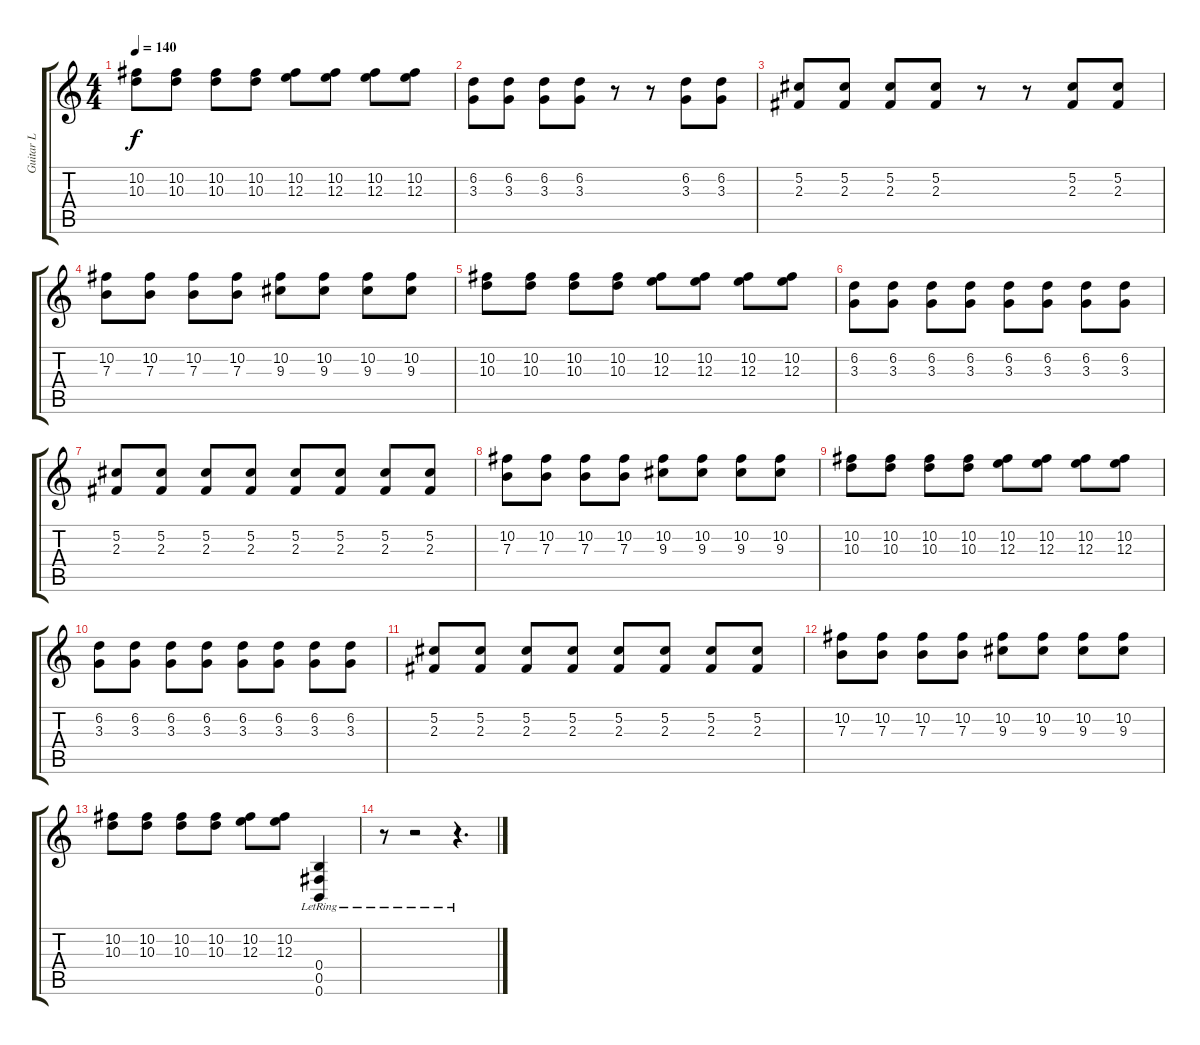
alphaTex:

\track ("Guitar L" "Guitar L") {instrument overdrivenguitar}
\staff {score tabs}
\tuning (Db4 Ab3 E3 B2 Gb2 B1) {hide}
\ts (4 4)
\tempo 140
\clef g2
\ks c
(10.2 10.3).8{dy f} (10.2 10.3).8 (10.2 10.3).8 (10.2 10.3).8 (10.2 12.3).8 (10.2 12.3).8 (10.2 12.3).8 (10.2 12.3).8 |
(6.2 3.3).8 (6.2 3.3).8 (6.2 3.3).8 (6.2 3.3).8 r.8 r.8 (6.2 3.3).8 (6.2 3.3).8 |
(5.2 2.3).8 (5.2 2.3).8 (5.2 2.3).8 (5.2 2.3).8 r.8 r.8 (5.2 2.3).8 (5.2 2.3).8 |
(10.2 7.3).8 (10.2 7.3).8 (10.2 7.3).8 (10.2 7.3).8 (10.2 9.3).8 (10.2 9.3).8 (10.2 9.3).8 (10.2 9.3).8 |
(10.2 10.3).8 (10.2 10.3).8 (10.2 10.3).8 (10.2 10.3).8 (10.2 12.3).8 (10.2 12.3).8 (10.2 12.3).8 (10.2 12.3).8 |
(6.2 3.3).8 (6.2 3.3).8 (6.2 3.3).8 (6.2 3.3).8 (6.2 3.3).8 (6.2 3.3).8 (6.2 3.3).8 (6.2 3.3).8 |
(5.2 2.3).8 (5.2 2.3).8 (5.2 2.3).8 (5.2 2.3).8 (5.2 2.3).8 (5.2 2.3).8 (5.2 2.3).8 (5.2 2.3).8 |
(10.2 7.3).8 (10.2 7.3).8 (10.2 7.3).8 (10.2 7.3).8 (10.2 9.3).8 (10.2 9.3).8 (10.2 9.3).8 (10.2 9.3).8 |
(10.2 10.3).8 (10.2 10.3).8 (10.2 10.3).8 (10.2 10.3).8 (10.2 12.3).8 (10.2 12.3).8 (10.2 12.3).8 (10.2 12.3).8 |
(6.2 3.3).8 (6.2 3.3).8 (6.2 3.3).8 (6.2 3.3).8 (6.2 3.3).8 (6.2 3.3).8 (6.2 3.3).8 (6.2 3.3).8 |
(5.2 2.3).8 (5.2 2.3).8 (5.2 2.3).8 (5.2 2.3).8 (5.2 2.3).8 (5.2 2.3).8 (5.2 2.3).8 (5.2 2.3).8 |
(10.2 7.3).8 (10.2 7.3).8 (10.2 7.3).8 (10.2 7.3).8 (10.2 9.3).8 (10.2 9.3).8 (10.2 9.3).8 (10.2 9.3).8 |
(10.2 10.3).8 (10.2 10.3).8 (10.2 10.3).8 (10.2 10.3).8 (10.2 12.3).8 (10.2 12.3).8 (0.4{lr} 0.5 0.6).4 |
r.8 r.2 r.4{d}
